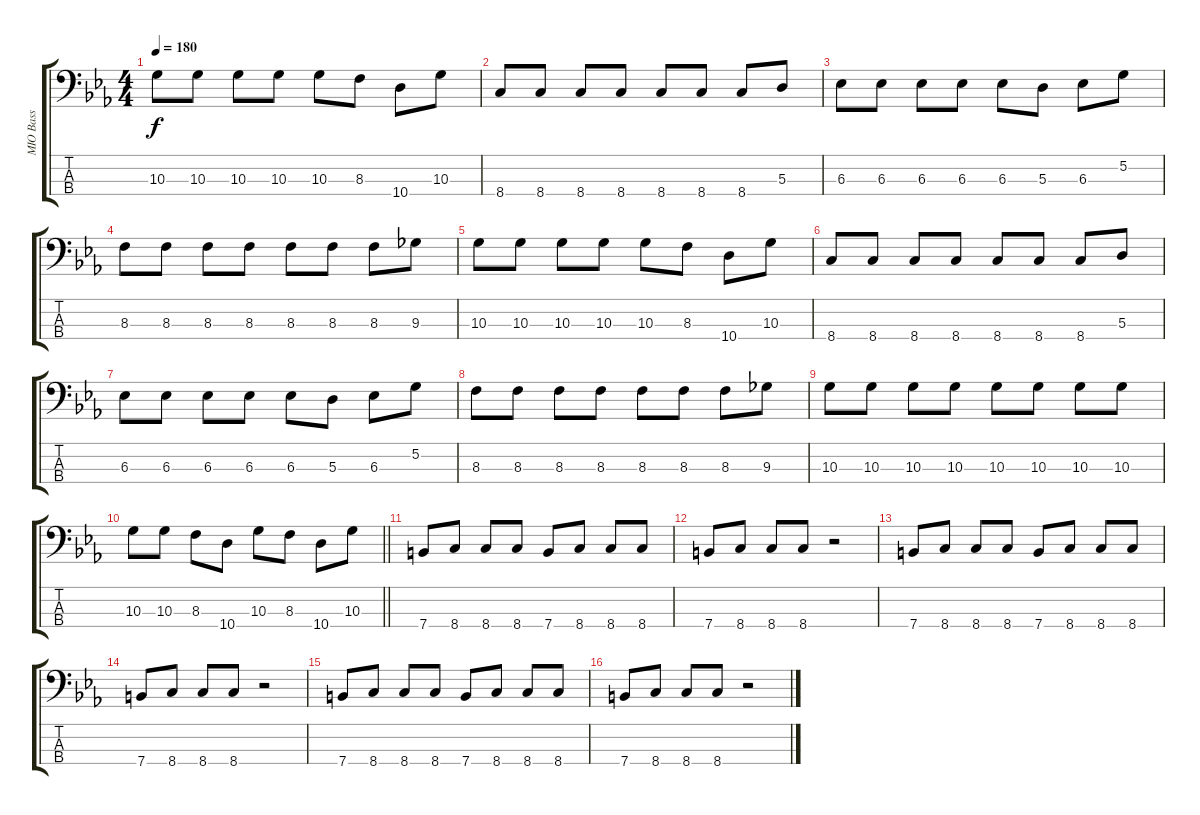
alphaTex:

\track ("MIO Bass" "MIO Bass") {instrument electricbassfinger}
\staff {score tabs}
\tuning (G2 D2 A1 E1) {hide}
\ts (4 4)
\tempo 180
\clef f4
\ks cminor
10.3.8{dy f} 10.3.8 10.3.8 10.3.8 10.3.8 8.3.8 10.4.8 10.3.8 |
8.4.8 8.4.8 8.4.8 8.4.8 8.4.8 8.4.8 8.4.8 5.3.8 |
6.3.8 6.3.8 6.3.8 6.3.8 6.3.8 5.3.8 6.3.8 5.2.8 |
8.3.8 8.3.8 8.3.8 8.3.8 8.3.8 8.3.8 8.3.8 9.3.8 |
10.3.8 10.3.8 10.3.8 10.3.8 10.3.8 8.3.8 10.4.8 10.3.8 |
8.4.8 8.4.8 8.4.8 8.4.8 8.4.8 8.4.8 8.4.8 5.3.8 |
6.3.8 6.3.8 6.3.8 6.3.8 6.3.8 5.3.8 6.3.8 5.2.8 |
8.3.8 8.3.8 8.3.8 8.3.8 8.3.8 8.3.8 8.3.8 9.3.8 |
10.3.8 10.3.8 10.3.8 10.3.8 10.3.8 10.3.8 10.3.8 10.3.8 |
\barLineRight lightlight
10.3.8 10.3.8 8.3.8 10.4.8 10.3.8 8.3.8 10.4.8 10.3.8 |
7.4.8 8.4.8 8.4.8 8.4.8 7.4.8 8.4.8 8.4.8 8.4.8 |
7.4.8 8.4.8 8.4.8 8.4.8 r.2 |
7.4.8 8.4.8 8.4.8 8.4.8 7.4.8 8.4.8 8.4.8 8.4.8 |
7.4.8 8.4.8 8.4.8 8.4.8 r.2 |
7.4.8 8.4.8 8.4.8 8.4.8 7.4.8 8.4.8 8.4.8 8.4.8 |
7.4.8 8.4.8 8.4.8 8.4.8 r.2
